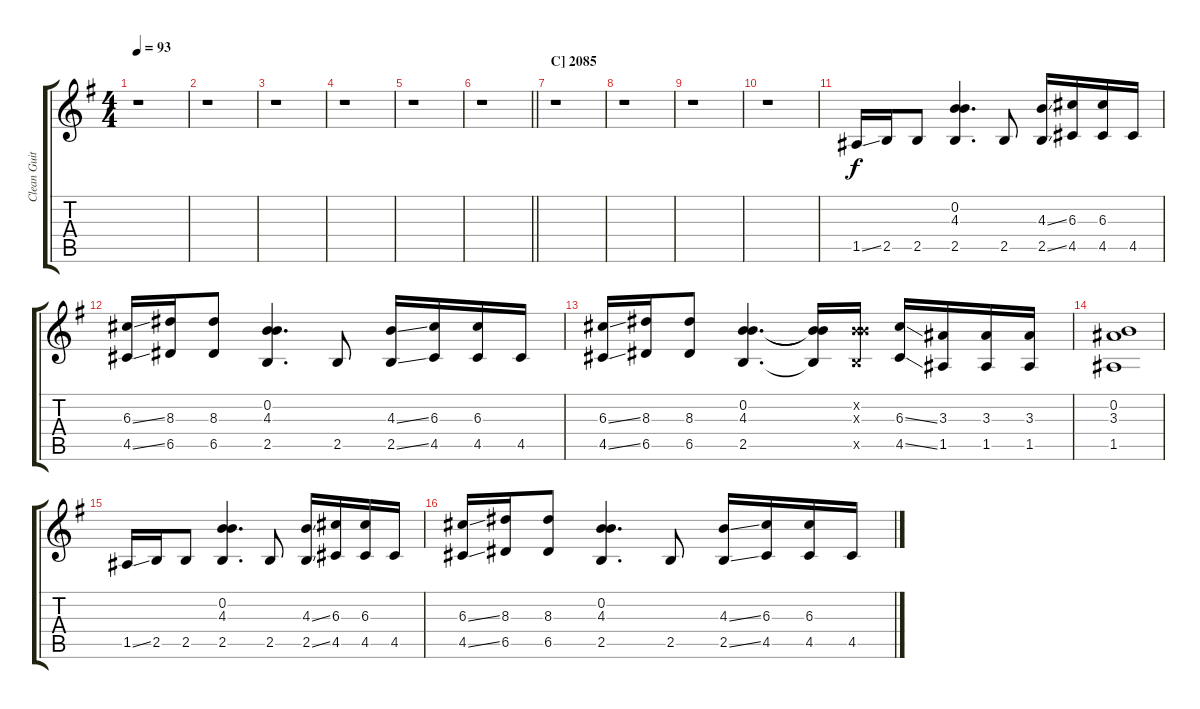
\track ("Clean Guitar - Arjen Lucassen" "Clean Guit") {instrument electricguitarclean}
\staff {score tabs}
\tuning (E4 B3 G3 D3 A2 E2) {hide}
\ts (4 4)
\tempo 93
\clef g2
\ks eminor
r.1{dy f} |
r.1 |
r.1 |
r.1 |
r.1 |
\barLineRight lightlight
r.1 |
\section ("" "C] 2085")
r.1 |
r.1 |
r.1 |
r.1 |
1.5{ss}.16{volume 9 balance 8} 2.5.16 2.5.8 (0.2 4.3 2.5).4{d} 2.5.8 (4.3{ss} 2.5{ss}).16 (6.3 4.5).16 (6.3 4.5).16 4.5.16 |
(6.3{ss} 4.5{ss}).16 (8.3 6.5).16 (8.3 6.5).8 (0.2 4.3 2.5).4{d} 2.5.8 (4.3{ss} 2.5{ss}).16 (6.3 4.5).16 (6.3 4.5).16 4.5.16 |
(6.3{ss} 4.5{ss}).16 (8.3 6.5).16 (8.3 6.5).8 (0.2 4.3 2.5).4{d} (0.2{t} 4.3{t} 2.5{t}).16 (0.2{x} 4.3{x} 2.5{x}).16 (6.3{ss} 4.5{ss}).16 (3.3 1.5).16 (3.3 1.5).16 (3.3 1.5).16 |
(0.2 3.3 1.5).1 |
1.5{ss}.16 2.5.16 2.5.8 (0.2 4.3 2.5).4{d} 2.5.8 (4.3{ss} 2.5{ss}).16 (6.3 4.5).16 (6.3 4.5).16 4.5.16 |
(6.3{ss} 4.5{ss}).16 (8.3 6.5).16 (8.3 6.5).8 (0.2 4.3 2.5).4{d} 2.5.8 (4.3{ss} 2.5{ss}).16 (6.3 4.5).16 (6.3 4.5).16 4.5.16
